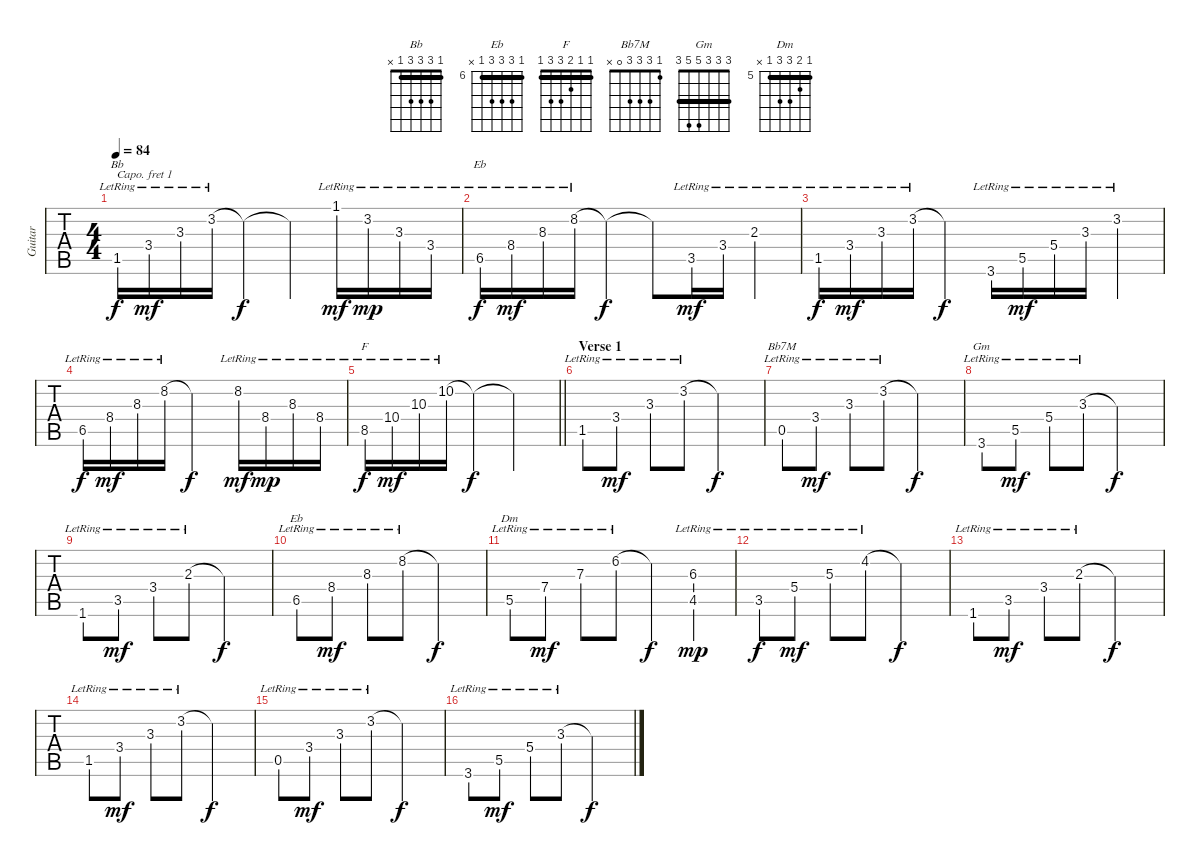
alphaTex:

\track ("Guitar" "Guitar") {instrument acousticguitarsteel}
\staff {tabs}
\capo 1
\tuning (E4 B3 G3 D3 A2 E2) {hide}
\chord ("Bb" 1 3 3 3 1 x) {barre 1}
\chord ("Eb" x 8 8 8 6 x) {firstfret 6 barre 8}
\chord ("F" 1 1 2 3 3 1) {barre 1}
\chord ("Bb7M" 1 3 3 3 0 x)
\chord ("Gm" 3 3 3 5 5 3) {barre 3}
\chord ("Eb" 6 8 8 8 6 x) {firstfret 6 barre 6}
\chord ("Dm" 5 6 7 7 5 x) {firstfret 5 barre 5}
\ts (4 4)
\tempo 84
\clef g2
\ks c
1.5{lr}.16{ch "Bb" dy f} 3.4{lr}.16{dy mf} 3.3{lr}.16 3.2{lr}.16 3.2{t}.4{dy f} 3.2{t}.4 1.1{lr}.16{dy mf} 3.2{lr}.16{dy mp} 3.3{lr}.16 3.4{lr}.16 |
6.5{lr}.16{ch "Eb" dy f} 8.4{lr}.16{dy mf} 8.3{lr}.16 8.2{lr}.16 8.2{t}.4{dy f} 8.2{t}.8 3.5{lr}.16{dy mf} 3.4{lr}.16 2.3{lr}.4 |
1.5{lr}.16{dy f} 3.4{lr}.16{dy mf} 3.3{lr}.16 3.2{lr}.16 3.2{t}.4{dy f} 3.6{lr}.16 5.5{lr}.16{dy mf} 5.4{lr}.16 3.3{lr}.16 3.2{lr}.4 |
6.5{lr}.16{dy f} 8.4{lr}.16{dy mf} 8.3{lr}.16 8.2{lr}.16 8.2{t}.2{dy f} 8.2{lr}.16{dy mf} 8.4{lr}.16{dy mp} 8.3{lr}.16 8.4{lr}.16 |
\barLineRight lightlight
8.5{lr}.16{ch "F" dy f} 10.4{lr}.16{dy mf} 10.3{lr}.16 10.2{lr}.16 10.2{t}.4{dy f} 10.2{t}.2 |
\section ("" "Verse 1")
1.5{lr}.8 3.4{lr}.8{dy mf} 3.3{lr}.8 3.2{lr}.8 3.2{t}.2{dy f} |
0.5{lr}.8{ch "Bb7M"} 3.4{lr}.8{dy mf} 3.3{lr}.8 3.2{lr}.8 3.2{t}.2{dy f} |
3.6{lr}.8{ch "Gm"} 5.5{lr}.8{dy mf} 5.4{lr}.8 3.3{lr}.8 3.3{t}.2{dy f} |
1.6{lr}.8 3.5{lr}.8{dy mf} 3.4{lr}.8 2.3{lr}.8 2.3{t}.2{dy f} |
6.5{lr}.8{ch "Eb"} 8.4{lr}.8{dy mf} 8.3{lr}.8 8.2{lr}.8 8.2{t}.2{dy f} |
5.5{lr}.8{ch "Dm"} 7.4{lr}.8{dy mf} 7.3{lr}.8 6.2{lr}.8 6.2{t}.4{dy f} (6.3 4.5{lr}).4{dy mp} |
3.5{lr}.8{dy f} 5.4{lr}.8{dy mf} 5.3{lr}.8 4.2{lr}.8 4.2{t}.2{dy f} |
1.6{lr}.8 3.5{lr}.8{dy mf} 3.4{lr}.8 2.3{lr}.8 2.3{t}.2{dy f} |
1.5{lr}.8 3.4{lr}.8{dy mf} 3.3{lr}.8 3.2{lr}.8 3.2{t}.2{dy f} |
0.5{lr}.8 3.4{lr}.8{dy mf} 3.3{lr}.8 3.2{lr}.8 3.2{t}.2{dy f} |
3.6{lr}.8 5.5{lr}.8{dy mf} 5.4{lr}.8 3.3{lr}.8 3.3{t}.2{dy f}
